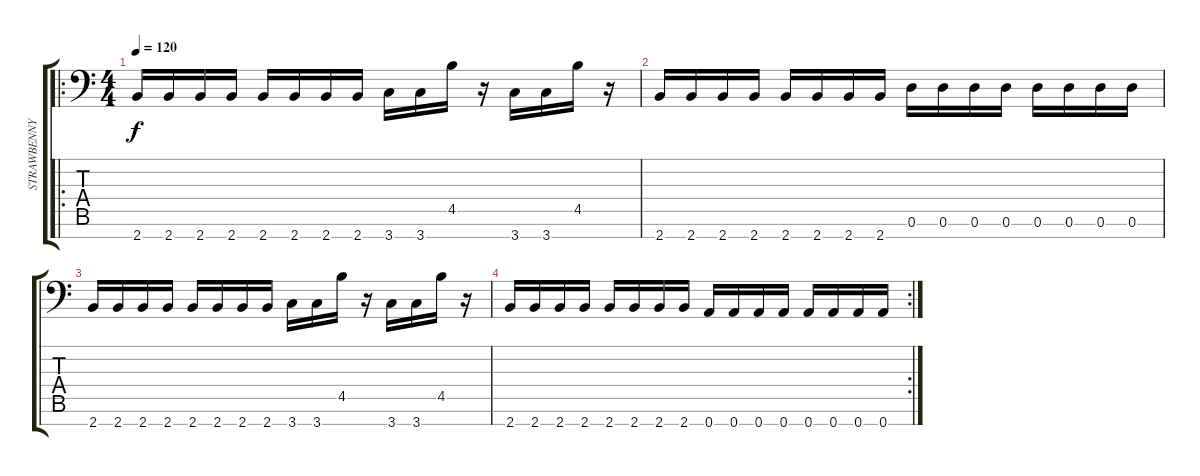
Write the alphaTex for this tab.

\track ("STRAWBENNY" "STRAWBENNY") {instrument slapbass1}
\staff {score tabs}
\tuning (D4 A3 F3 C3 G2 D2 A1) {hide}
\ro
\ts (4 4)
\tempo 120
\clef f4
\ks c
2.7.16{dy f} 2.7.16 2.7.16 2.7.16 2.7.16 2.7.16 2.7.16 2.7.16 3.7.16 3.7.16 4.5.16 r.16 3.7.16 3.7.16 4.5.16 r.16 |
2.7.16 2.7.16 2.7.16 2.7.16 2.7.16 2.7.16 2.7.16 2.7.16 0.6.16 0.6.16 0.6.16 0.6.16 0.6.16 0.6.16 0.6.16 0.6.16 |
2.7.16 2.7.16 2.7.16 2.7.16 2.7.16 2.7.16 2.7.16 2.7.16 3.7.16 3.7.16 4.5.16 r.16 3.7.16 3.7.16 4.5.16 r.16 |
\rc 2
2.7.16 2.7.16 2.7.16 2.7.16 2.7.16 2.7.16 2.7.16 2.7.16 0.7.16 0.7.16 0.7.16 0.7.16 0.7.16 0.7.16 0.7.16 0.7.16
